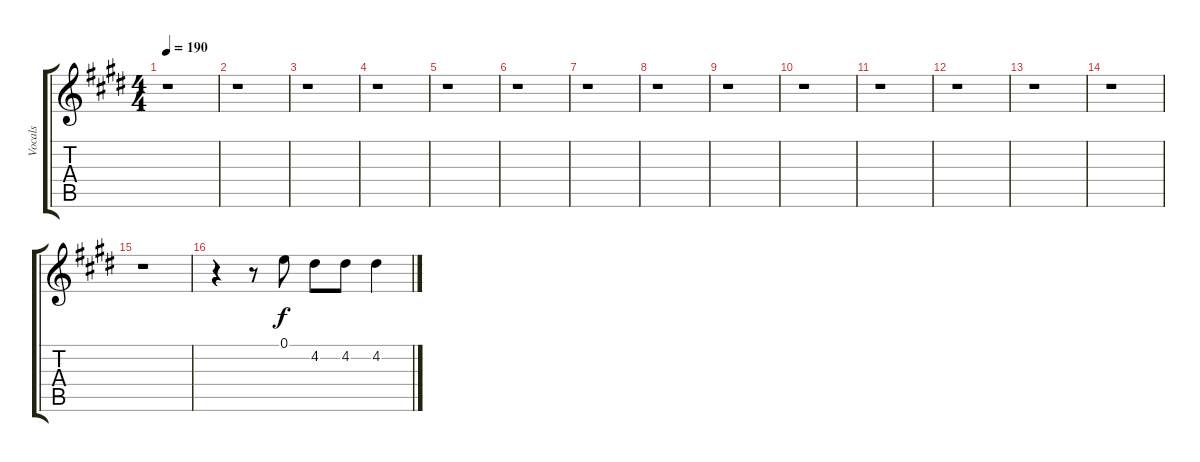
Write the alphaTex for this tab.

\track ("Vocals" "Vocals") {instrument overdrivenguitar}
\staff {score tabs}
\tuning (E4 B3 G3 D3 A2 E2) {hide}
\ts (4 4)
\tempo 190
\clef g2
\ks e
r.1{dy f} |
r.1 |
r.1 |
r.1 |
r.1 |
r.1 |
r.1 |
r.1 |
r.1 |
r.1 |
r.1 |
r.1 |
r.1 |
r.1 |
r.1 |
r.4 r.8 0.1.8 4.2.8 4.2.8 4.2.4
